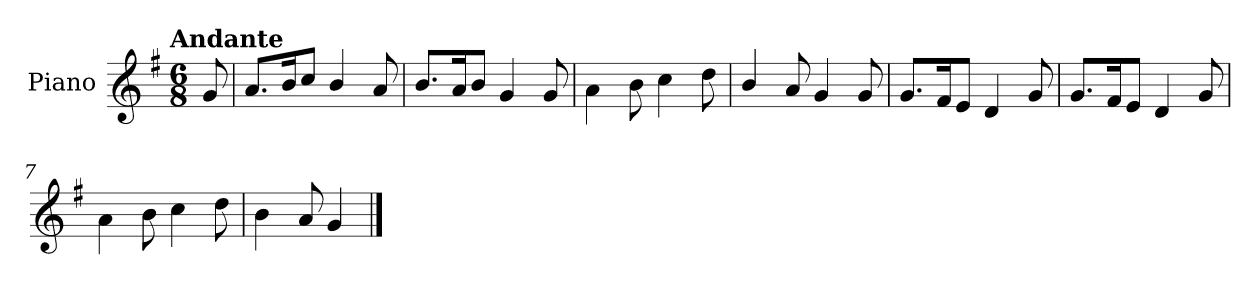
**kern
*part1
*staff1
*I"Piano
*I'Pno.
*clefG2
*k[f#]
!!LO:TX:omd:t=Andante
*M6/8
*MM92
=
8g/
=1
8.a/L
16b/K
8cc/J
4b/
8a/
=2
8.b/L
16a/K
8b/J
4g/
8g/
=3
4a\
8b\
4cc\
8dd\
=4
4b/
8a/
4g/
8g/
!!LO:LB:g=z
=5
8.g/L
16f#/K
8e/J
4d/
8g/
=6
8.g/L
16f#/K
8e/J
4d/
8g/
=7
4a\
8b\
4cc\
8dd\
=8
4b\
8a/
4g/
==
*-
